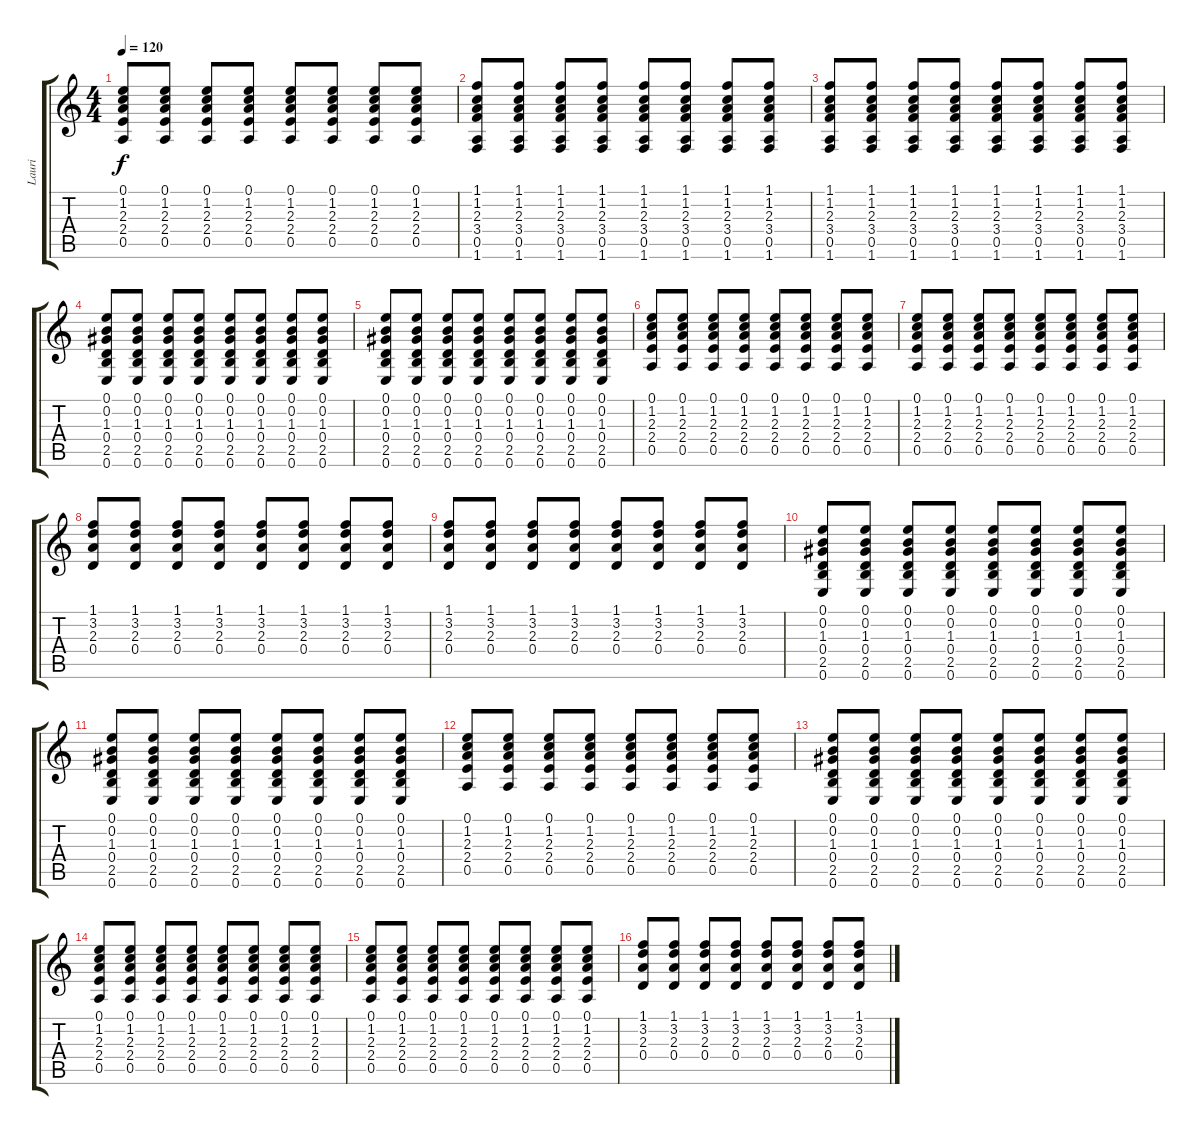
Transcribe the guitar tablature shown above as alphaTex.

\track ("Lauri" "Lauri") {instrument electricguitarmuted}
\staff {score tabs}
\tuning (E4 B3 G3 D3 A2 E2) {hide}
\ts (4 4)
\tempo 120
\clef g2
\ks c
(0.1 1.2 2.3 2.4 0.5).8{dy f} (0.1 1.2 2.3 2.4 0.5).8 (0.1 1.2 2.3 2.4 0.5).8 (0.1 1.2 2.3 2.4 0.5).8 (0.1 1.2 2.3 2.4 0.5).8 (0.1 1.2 2.3 2.4 0.5).8 (0.1 1.2 2.3 2.4 0.5).8 (0.1 1.2 2.3 2.4 0.5).8 |
(1.1 1.2 2.3 3.4 0.5 1.6).8 (1.1 1.2 2.3 3.4 0.5 1.6).8 (1.1 1.2 2.3 3.4 0.5 1.6).8 (1.1 1.2 2.3 3.4 0.5 1.6).8 (1.1 1.2 2.3 3.4 0.5 1.6).8 (1.1 1.2 2.3 3.4 0.5 1.6).8 (1.1 1.2 2.3 3.4 0.5 1.6).8 (1.1 1.2 2.3 3.4 0.5 1.6).8 |
(1.1 1.2 2.3 3.4 0.5 1.6).8 (1.1 1.2 2.3 3.4 0.5 1.6).8 (1.1 1.2 2.3 3.4 0.5 1.6).8 (1.1 1.2 2.3 3.4 0.5 1.6).8 (1.1 1.2 2.3 3.4 0.5 1.6).8 (1.1 1.2 2.3 3.4 0.5 1.6).8 (1.1 1.2 2.3 3.4 0.5 1.6).8 (1.1 1.2 2.3 3.4 0.5 1.6).8 |
(0.1 0.2 1.3 0.4 2.5 0.6).8 (0.1 0.2 1.3 0.4 2.5 0.6).8 (0.1 0.2 1.3 0.4 2.5 0.6).8 (0.1 0.2 1.3 0.4 2.5 0.6).8 (0.1 0.2 1.3 0.4 2.5 0.6).8 (0.1 0.2 1.3 0.4 2.5 0.6).8 (0.1 0.2 1.3 0.4 2.5 0.6).8 (0.1 0.2 1.3 0.4 2.5 0.6).8 |
(0.1 0.2 1.3 0.4 2.5 0.6).8 (0.1 0.2 1.3 0.4 2.5 0.6).8 (0.1 0.2 1.3 0.4 2.5 0.6).8 (0.1 0.2 1.3 0.4 2.5 0.6).8 (0.1 0.2 1.3 0.4 2.5 0.6).8 (0.1 0.2 1.3 0.4 2.5 0.6).8 (0.1 0.2 1.3 0.4 2.5 0.6).8 (0.1 0.2 1.3 0.4 2.5 0.6).8 |
(0.1 1.2 2.3 2.4 0.5).8 (0.1 1.2 2.3 2.4 0.5).8 (0.1 1.2 2.3 2.4 0.5).8 (0.1 1.2 2.3 2.4 0.5).8 (0.1 1.2 2.3 2.4 0.5).8 (0.1 1.2 2.3 2.4 0.5).8 (0.1 1.2 2.3 2.4 0.5).8 (0.1 1.2 2.3 2.4 0.5).8 |
(0.1 1.2 2.3 2.4 0.5).8 (0.1 1.2 2.3 2.4 0.5).8 (0.1 1.2 2.3 2.4 0.5).8 (0.1 1.2 2.3 2.4 0.5).8 (0.1 1.2 2.3 2.4 0.5).8 (0.1 1.2 2.3 2.4 0.5).8 (0.1 1.2 2.3 2.4 0.5).8 (0.1 1.2 2.3 2.4 0.5).8 |
(1.1 3.2 2.3 0.4).8 (1.1 3.2 2.3 0.4).8 (1.1 3.2 2.3 0.4).8 (1.1 3.2 2.3 0.4).8 (1.1 3.2 2.3 0.4).8 (1.1 3.2 2.3 0.4).8 (1.1 3.2 2.3 0.4).8 (1.1 3.2 2.3 0.4).8 |
(1.1 3.2 2.3 0.4).8 (1.1 3.2 2.3 0.4).8 (1.1 3.2 2.3 0.4).8 (1.1 3.2 2.3 0.4).8 (1.1 3.2 2.3 0.4).8 (1.1 3.2 2.3 0.4).8 (1.1 3.2 2.3 0.4).8 (1.1 3.2 2.3 0.4).8 |
(0.1 0.2 1.3 0.4 2.5 0.6).8 (0.1 0.2 1.3 0.4 2.5 0.6).8 (0.1 0.2 1.3 0.4 2.5 0.6).8 (0.1 0.2 1.3 0.4 2.5 0.6).8 (0.1 0.2 1.3 0.4 2.5 0.6).8 (0.1 0.2 1.3 0.4 2.5 0.6).8 (0.1 0.2 1.3 0.4 2.5 0.6).8 (0.1 0.2 1.3 0.4 2.5 0.6).8 |
(0.1 0.2 1.3 0.4 2.5 0.6).8 (0.1 0.2 1.3 0.4 2.5 0.6).8 (0.1 0.2 1.3 0.4 2.5 0.6).8 (0.1 0.2 1.3 0.4 2.5 0.6).8 (0.1 0.2 1.3 0.4 2.5 0.6).8 (0.1 0.2 1.3 0.4 2.5 0.6).8 (0.1 0.2 1.3 0.4 2.5 0.6).8 (0.1 0.2 1.3 0.4 2.5 0.6).8 |
(0.1 1.2 2.3 2.4 0.5).8 (0.1 1.2 2.3 2.4 0.5).8 (0.1 1.2 2.3 2.4 0.5).8 (0.1 1.2 2.3 2.4 0.5).8 (0.1 1.2 2.3 2.4 0.5).8 (0.1 1.2 2.3 2.4 0.5).8 (0.1 1.2 2.3 2.4 0.5).8 (0.1 1.2 2.3 2.4 0.5).8 |
(0.1 0.2 1.3 0.4 2.5 0.6).8 (0.1 0.2 1.3 0.4 2.5 0.6).8 (0.1 0.2 1.3 0.4 2.5 0.6).8 (0.1 0.2 1.3 0.4 2.5 0.6).8 (0.1 0.2 1.3 0.4 2.5 0.6).8 (0.1 0.2 1.3 0.4 2.5 0.6).8 (0.1 0.2 1.3 0.4 2.5 0.6).8 (0.1 0.2 1.3 0.4 2.5 0.6).8 |
(0.1 1.2 2.3 2.4 0.5).8 (0.1 1.2 2.3 2.4 0.5).8 (0.1 1.2 2.3 2.4 0.5).8 (0.1 1.2 2.3 2.4 0.5).8 (0.1 1.2 2.3 2.4 0.5).8 (0.1 1.2 2.3 2.4 0.5).8 (0.1 1.2 2.3 2.4 0.5).8 (0.1 1.2 2.3 2.4 0.5).8 |
(0.1 1.2 2.3 2.4 0.5).8 (0.1 1.2 2.3 2.4 0.5).8 (0.1 1.2 2.3 2.4 0.5).8 (0.1 1.2 2.3 2.4 0.5).8 (0.1 1.2 2.3 2.4 0.5).8 (0.1 1.2 2.3 2.4 0.5).8 (0.1 1.2 2.3 2.4 0.5).8 (0.1 1.2 2.3 2.4 0.5).8 |
(1.1 3.2 2.3 0.4).8 (1.1 3.2 2.3 0.4).8 (1.1 3.2 2.3 0.4).8 (1.1 3.2 2.3 0.4).8 (1.1 3.2 2.3 0.4).8 (1.1 3.2 2.3 0.4).8 (1.1 3.2 2.3 0.4).8 (1.1 3.2 2.3 0.4).8
